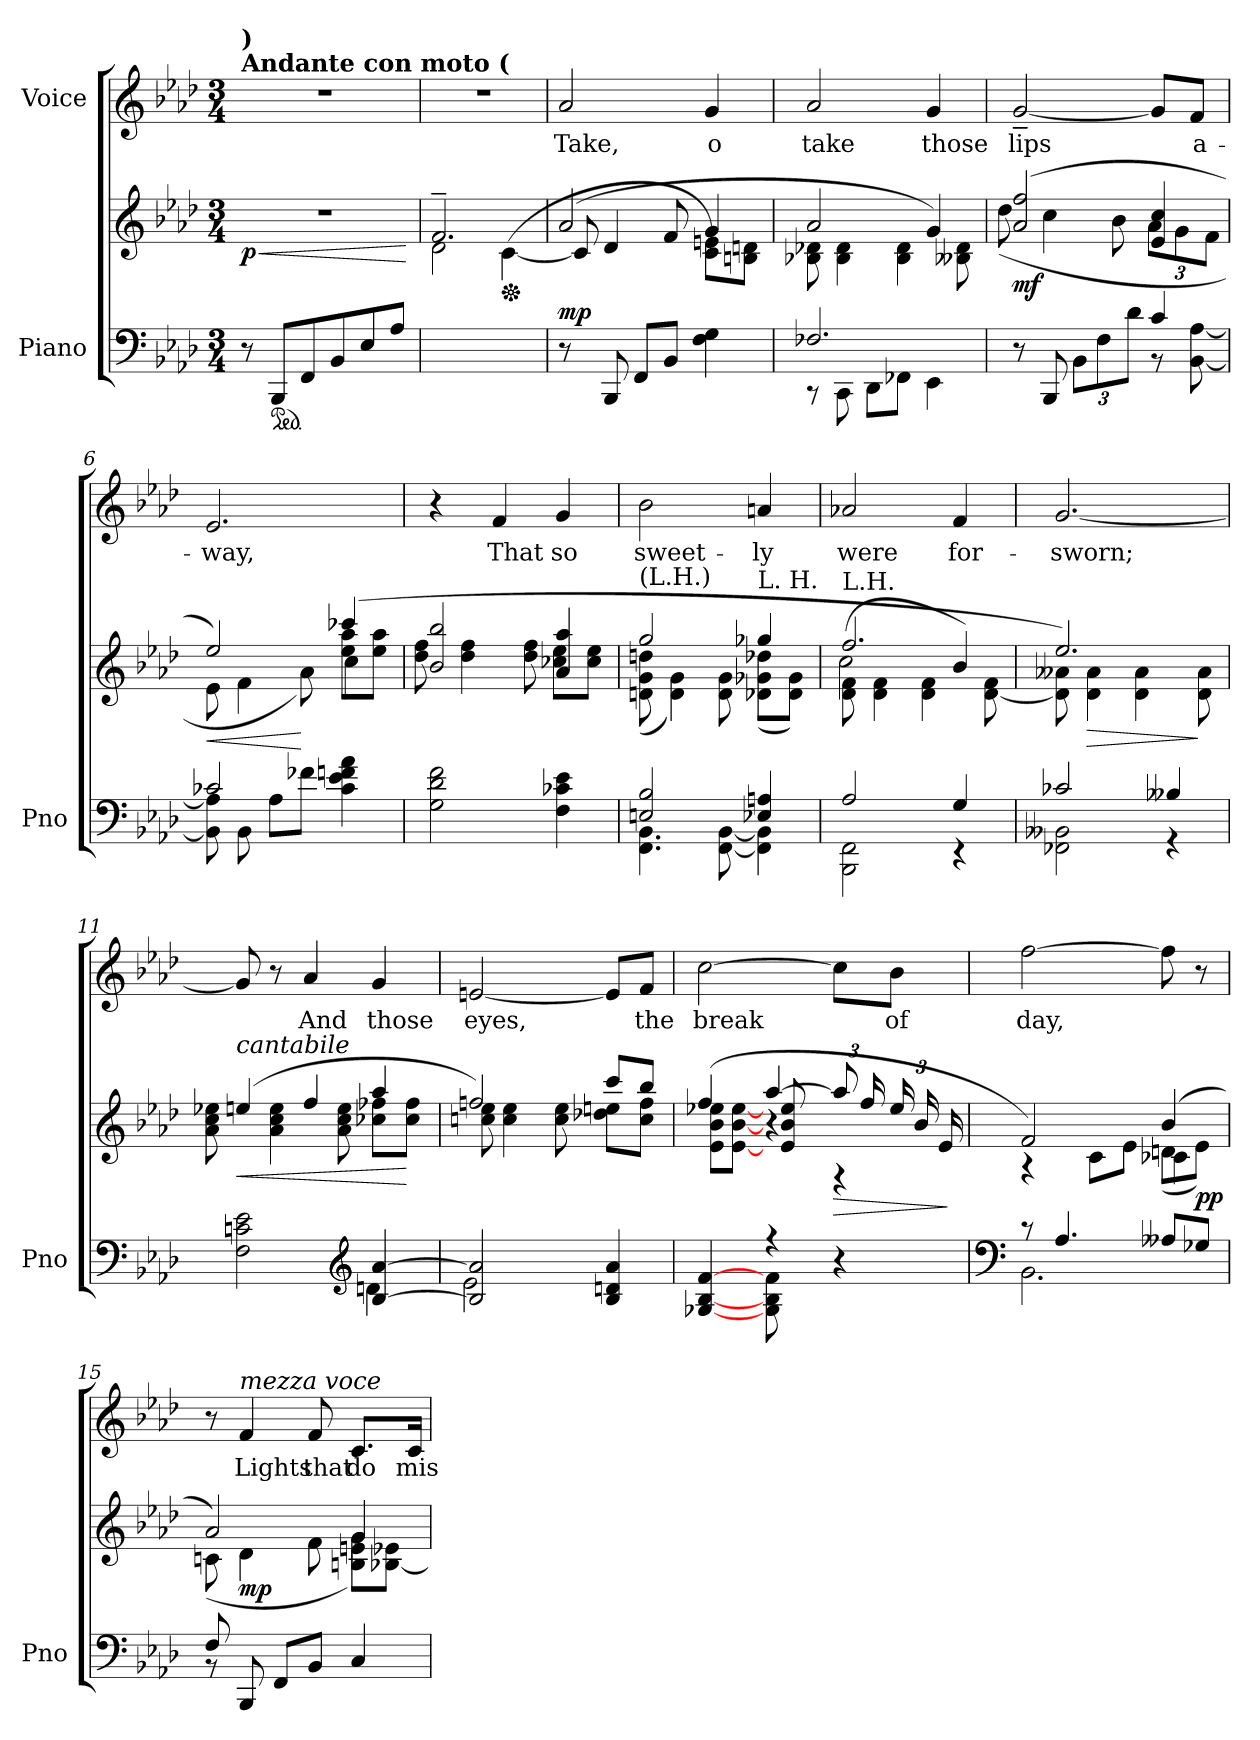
**kern	**kern	**dynam	**kern	**text
*part2	*part2	*part2	*part1	*part1
*staff3	*staff2	*staff2/3	*staff1	*staff1
*I"Piano	*	*	*I"Voice	*
*I'Pno	*	*	*	*
*clefF4	*clefG2	*	*clefG2	*
*k[b-e-a-d-]	*k[b-e-a-d-]	*	*k[b-e-a-d-]	*
*M3/4	*M3/4	*	*M3/4	*
*MM72	*MM72	*	*MM72	*
=1	=1	=1	=1	=1
!	!	!	!LO:TX:a:B:t=Andante con moto  (	!
!	!	!	!LO:TX:a:B:t=)	!
!	!	!LO:HP:b	!	!
!	!	!LO:DY:n=1:b	!	!
8r	2.r	< p	2.r	.
*ped	*	*	*	*
(<8BBB-/L	.	.	.	.
8FF/	.	.	.	.
8BB-/	.	.	.	.
8E-/	.	.	.	.
8A-/J	.	.	.	.
.	.	[	.	.
=2	=2	=2	=2	=2
*	*^	*	*	*
2.ryy	2.f~>/	2d-\	.	2.r	.
*	*Xped	*	*	*	*
.	.	(<[<4c\)	.	.	.
=3	=3	=3	=3	=3	=3
!	!	!	!LO:DY:a=2	!	!
8r	(2a-/	8c/]	mp	2a-/	Take,
8BBB-/	.	4d-/	.	.	.
8FF/L	.	.	.	.	.
8BB-/J	.	8f/	.	.	.
4F\ 4G\	4g/	8c\ 8en\L)	.	4g/	o
.	.	8Bn\ 8dn\J	.	.	.
=4	=4	=4	=4	=4	=4
*^	*	*	*	*	*
2.F-X/	8r	2a-/	8B-X\ 8d-X\	.	2a-/	take
.	8CC\	.	4B-\ 4d-\	.	.	.
.	8DD-\L	.	.	.	.	.
.	8FF-X\J	.	4B-\ 4d-\	.	.	.
.	4EE-\	4g/)	.	.	4g/	those
.	.	.	8B--X\ 8d-\	.	.	.
=5	=5	=5	=5	=5	=5	=5
!	!	!	!	!LO:DY:b	!	!
8r	2ryy	(2a-/ 2ff/	(8dd-\	mf	[2g~>/	lips
8BBB-/	.	.	4cc\	.	.	.
*Xbrackettup	*	*	*	*	*	*
12BB-\L	.	.	.	.	.	.
12F\	.	.	.	.	.	.
.	.	.	8b-\	.	.	.
12d-\J	.	.	.	.	.	.
*	*	*	*Xbrackettup	*	*	*
4c/	8r	4e-/ 4cc/	12a-\L	.	8g/L]	.
.	.	.	12g\	.	.	.
.	[8BB-\ [8A-\	.	.	.	8f/J	a-
.	.	.	12f\J	.	.	.
=6	=6	=6	=6	=6	=6	=6
!	!	!	!	!LO:HP:b	!	!
*	*	*	*^	*	*	*
2c-X/	8BB-\] 8A-\]	2ee-/)	8e-\	2ryy	<	2.e-/	-way,
.	8BB-\	.	4f\	.	.	.	.
.	8A-\L	.	.	.	.	.	.
.	8f-X\J	.	8a-\)	.	[	.	.
4c-\ 4e-\ 4fn\ 4a-\	4ryy	(4ccc-X/	8ee-\ 8aa-\L	4cc\	.	.	.
.	.	.	8ee-\ 8aa-\J	.	.	.	.
*v	*v	*	*	*	*	*	*
*	*	*v	*v	*	*	*
=7	=7	=7	=7	=7	=7
2G\ 2d-\ 2f\	2b-/ 2bb-/	8dd-\ 8ff\	.	4r	.
.	.	4dd-\ 4ff\	.	.	.
.	.	.	.	4f/	That
.	.	8dd-\ 8ff\	.	.	.
4F\ 4c-X\ 4e-\	4a-/ 4aa-/	8cc-X\ 8ee-\L	.	4g/	so
.	.	8cc-\ 8ee-\J	.	.	.
=8	=8	=8	=8	=8	=8
*^	*	*	*	*	*
!	!	!LO:TX:a:t=(L.H.)	!	!	!	!
2En/ 2B-/	4.FF\ 4.BB-\	2gg/	(>8dn\ 8g\ 8ddn\	.	2b-\	sweet-
.	.	.	4d\ 4g\)	.	.	.
.	[8FF\ [8BB-\	.	8d\ 8g\	.	.	.
!	!	!LO:TX:a:t=L. H.	!	!	!	!
4E-X/ 4An/	4FF\] 4BB-\]	4gg-X/	(>8d-X\ 8g-X\ 8dd-X\L	.	4an/	-ly
.	.	.	8d-\ 8g-\J)	.	.	.
=9	=9	=9	=9	=9	=9	=9
*	*	*	*^	*	*	*
!	!	!LO:TX:a:t=L.H.	!	!	!	!	!
2A-/	2BBB-\ 2FF\	2.ff/	8d-\ 8f\	(2cc\	.	2a-X/	were
.	.	.	4d-\ 4f\	.	.	.	.
.	.	.	4d-\ 4f\	.	.	.	.
4G/	4r	.	.	4b-/)	.	4f/	for-
.	.	.	[8d-\ 8f\	.	.	.	.
*	*	*	*v	*v	*	*	*
=10	=10	=10	=10	=10	=10	=10
2c-X/	2FF-X\ 2BB--X\	2.ee-/)	8d-\] 8a--X\	.	[2.g/	-sworn;
!	!	!	!	!LO:HP:b	!	!
.	.	.	4d-\ 4a--\	>	.	.
.	.	.	4d-\ 4a--\	.	.	.
4B--X/	4r	.	.	.	.	.
.	.	.	8d-\ 8a--\	]	.	.
=11	=11	=11	=11	=11	=11	=11
!	!	!LO:TX:i:t=cantabile	!	!	!	!
!	!	!	!	!LO:HP:b	!	!
2F\ 2cn\ 2e-\	2ryy	(4een/	8a-\ 8cc\ 8ee-X\	<	8g/]	.
.	.	.	4a-\ 4cc\ 4ee-\	.	8r	.
.	.	4ff/	.	.	4a-/	And
.	.	.	8a-\ 8cc\ 8ee-\	.	.	.
*clefG2	*	*	*	*	*	*
[<4B-/ [4a-/	4dn\	4aa-/	8cc-X\ 8ff-X\L	.	4g/	those
.	.	.	8cc-\ 8ff-\J	[	.	.
=12	=12	=12	=12	=12	=12	=12
2B-/] 2a-/]	2e-\	2ffn/)	8ccn\ 8ee-i\	.	[2en/	eyes,
.	.	.	4cc\ 4ee-\	.	.	.
.	.	.	8cc\ 8ee-\	.	.	.
4B-/ 4dn/ 4a-/	4ryy	8ccc/L	8dd-X\ 8een\L	.	8e/L]	.
.	.	8bb-/J	8cc\ 8ff\J	.	8f/J	the
=13	=13	=13	=13	=13	=13	=13
*	*	*	*^	*	*	*
[4G-X/ [4B-/ [4f/	4ryy	(4ff/	8e-\ 8b-\ 8ee-X\L	4ryy	.	[2cc\	break
.	.	.	[8e-\ [8b-\ [8ee-\J	.	.	.	.
4r	8G- 8B- 8f	[4aa-/	4r	8e- 8b- 8ee-	.	.	.
.	4.ryy	.	.	4.ryy	.	.	.
!	!	!	!	!	!LO:HP:b	!	!
4r	.	12aa-/L]	4r	.	>	8cc\L]	.
.	.	24ff/L	.	.	.	.	.
.	.	24ee-/L	.	.	.	8b-\J	of
.	.	24b-/	.	.	.	.	.
.	.	24e-/JJ	.	.	.	.	.
*v	*v	*	*	*	*	*	*
*	*v	*v	*v	*	*	*
.	.	]	.	.
=14	=14	=14	=14	=14
*clefF4	*	*	*	*
*^	*^	*	*^	*
*	*	*	*^	*	*	*	*
8r	2.BB-\	2f/)	4r	2ryy	.	[2ff\	4ryy	day,
4.A-/	.	.	.	.	.	.	.	.
.	.	.	8c\L	.	.	.	4ryy	.
.	.	.	8e-\J	.	.	.	.	.
!	!	!	!	!	!LO:DY:a	!	!	!
!	!	!	!	!	!LO:DY:n=1:a	!	!	!
!	!	!	!	!	!LO:DY:n=2:a	!	!	!
!	!	!	!	!	!LO:DY:n=3:a	!	!	!
8A--X/L	.	(4b-/	(8dn\L	4c-X\	other-dynamics sfz other-dynamics sfz	8ff\]	4ryy	.
!	!	!	!	!	!LO:DY:n=4:b	!	!	!
8G-X/J	.	.	8e-\J)	.	pp	8r	.	.
*	*	*	*	*	*	*v	*v	*
=15	=15	=15	=15	=15	=15	=15	=15
8F/	8r	2a-/)	(8cn\	2ryy	.	8r	.
!	!	!	!	!	!	!LO:TX:i:t=mezza voce	!
!	!	!	!	!	!LO:DY:b	!	!
8BBB-/	2ryy	.	4d-\	.	mp	4f/	Lights
8FF/L	.	.	.	.	.	.	.
8BB-/J	.	.	8f\	.	.	8f/	that
4C/	.	4g/	8Bn\ 8en\L)	4g\	.	8.c/L	do
.	8ryy	.	[8B-X\ 8e-X\J	.	.	.	.
.	.	.	.	.	.	16c/Jk	mis-
*v	*v	*	*	*	*	*	*
*	*v	*v	*v	*	*	*
=	=	=	=	=
*-	*-	*-	*-	*-
